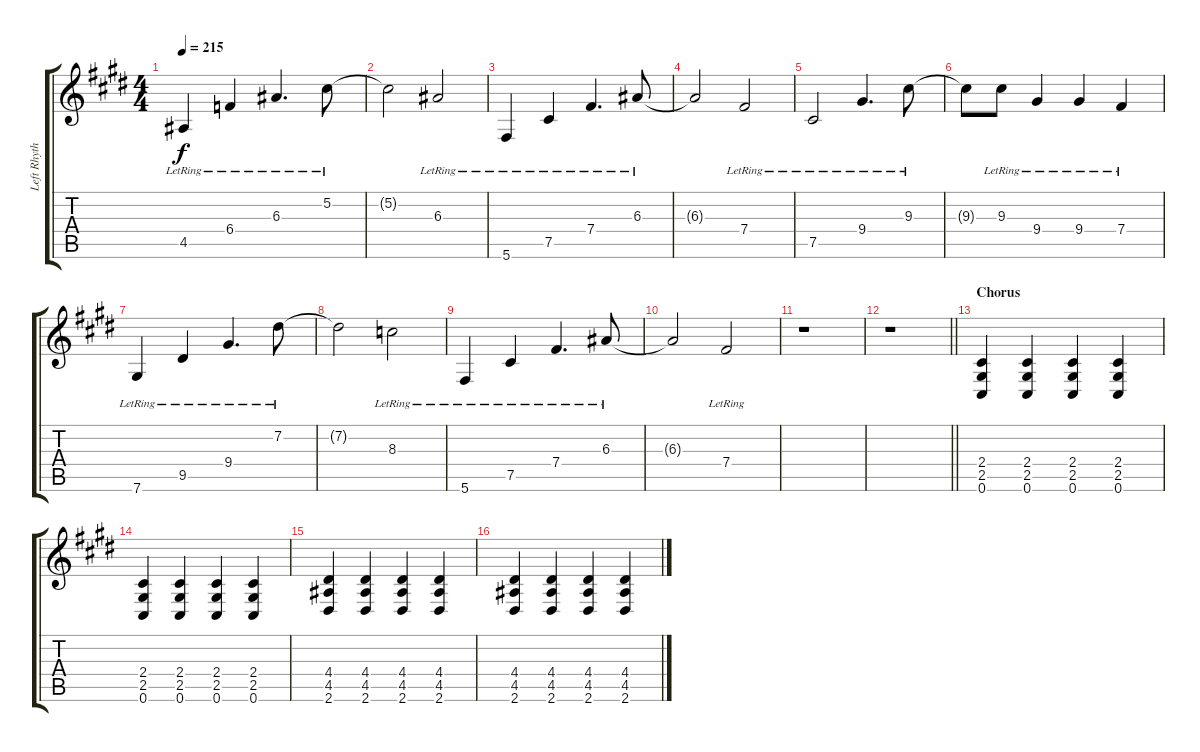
\track ("Left Rhythm" "Left Rhyth") {instrument overdrivenguitar}
\staff {score tabs}
\tuning (Db4 Ab3 E3 B2 Gb2 Db2) {hide}
\ts (4 4)
\tempo 215
\clef g2
\ks e
4.5{lr}.4{dy f} 6.4{lr}.4 6.3{lr}.4{d} 5.2{lr}.8 |
5.2{t}.2 6.3{lr}.2 |
5.6{lr}.4 7.5{lr}.4 7.4{lr}.4{d} 6.3{lr}.8 |
6.3{t}.2 7.4{lr}.2 |
7.5{lr}.2 9.4{lr}.4{d} 9.3{lr}.8 |
9.3{t}.8 9.3{lr}.8 9.4{lr}.4 9.4{lr}.4 7.4{lr}.4 |
7.6{lr}.4 9.5{lr}.4 9.4{lr}.4{d} 7.2{lr}.8 |
7.2{t}.2 8.3{lr}.2 |
5.6{lr}.4 7.5{lr}.4 7.4{lr}.4{d} 6.3{lr}.8 |
6.3{t}.2 7.4{lr}.2 |
r.1 |
\barLineRight lightlight
r.1 |
\section ("" "Chorus")
(2.4 2.5 0.6).4 (2.4 2.5 0.6).4 (2.4 2.5 0.6).4 (2.4 2.5 0.6).4 |
(2.4 2.5 0.6).4 (2.4 2.5 0.6).4 (2.4 2.5 0.6).4 (2.4 2.5 0.6).4 |
(4.4 4.5 2.6).4 (4.4 4.5 2.6).4 (4.4 4.5 2.6).4 (4.4 4.5 2.6).4 |
(4.4 4.5 2.6).4 (4.4 4.5 2.6).4 (4.4 4.5 2.6).4 (4.4 4.5 2.6).4
